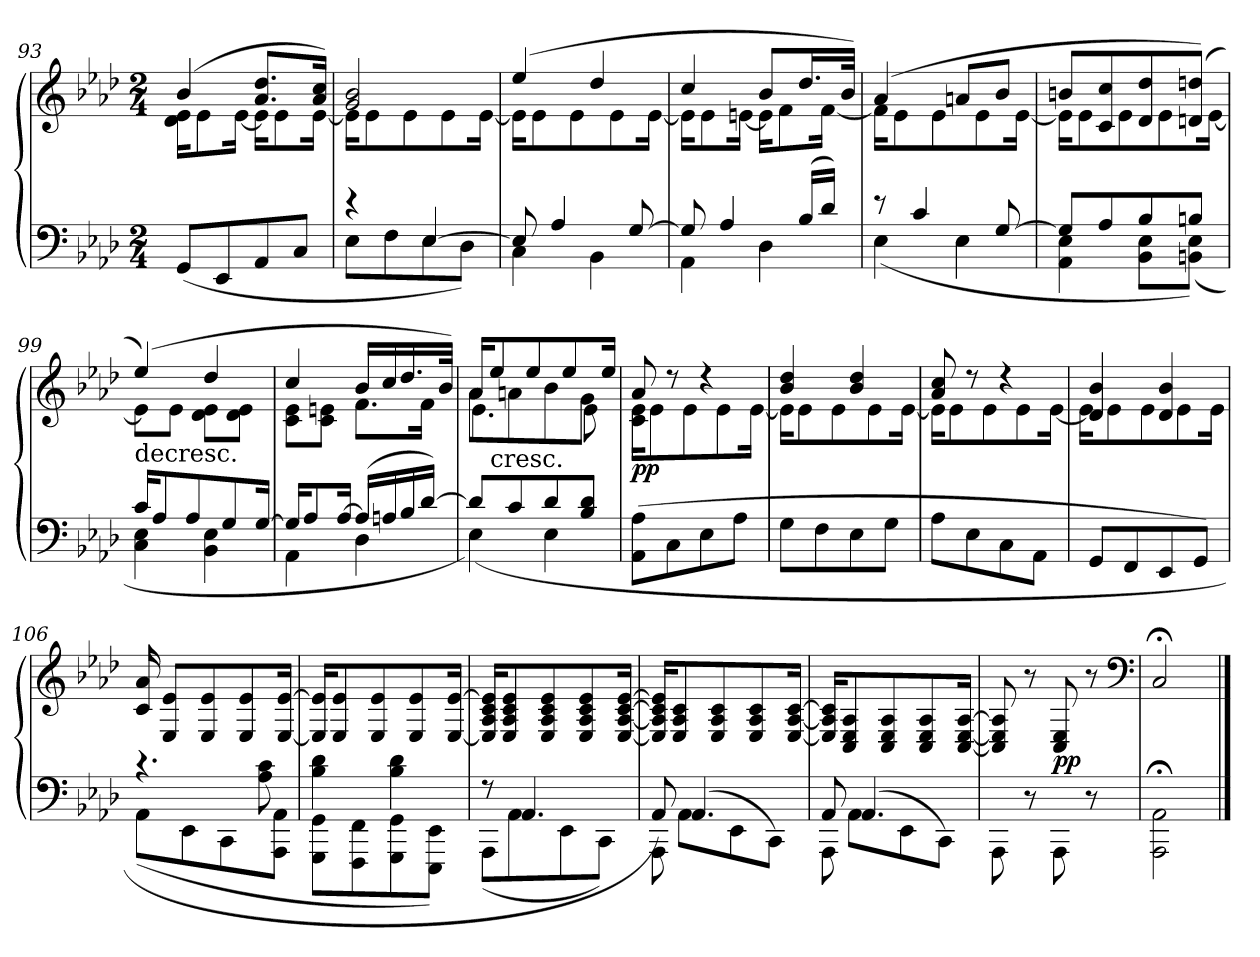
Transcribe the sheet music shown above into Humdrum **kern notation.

**kern	**kern	**dynam
*part1	*part1	*part1
*staff2	*staff1	*staff1/2
*clefF4	*clefG2	*
*k[b-e-a-d-]	*k[b-e-a-d-]	*
*A-:	*A-:	*
*M2/4	*M2/4	*
=93	=93	=93
*	*^	*
(8GG/L	(4b-/	16d-\ 16e-\KL	.
.	.	8e-\	.
8EE-/	.	.	.
.	.	[16e-\Jk	.
8AA-/	8.a-/ 8.dd-/L	16e-\KL]	.
.	.	8e-\	.
8C/J	.	.	.
.	16a-/ 16cc/Jk)	[16e-\Jk	.
=94	=94	=94	=94
*^	*	*	*
4r	8E-\L	2g/ 2b-/	16e-\KL]	.
.	.	.	8e-\	.
.	8F\	.	.	.
.	.	.	8e-\	.
[4E-/	8E-\	.	.	.
.	.	.	8e-\	.
.	8D-\J)	.	.	.
.	.	.	[16e-\Jk	.
=95	=95	=95	=95	=95
8E-/]	4C\	(4ee-/	16e-\KL]	.
.	.	.	8e-\	.
4A-/	.	.	.	.
.	.	.	8e-\	.
.	4BB-\	4dd-/	.	.
.	.	.	8e-\	.
[8G/	.	.	.	.
.	.	.	[16e-\Jk	.
=96	=96	=96	=96	=96
8G/]	4AA-\	4cc/	16e-\KL]	.
.	.	.	8e-\	.
4A-/	.	.	.	.
.	.	.	[16en\Jk	.
.	4D-\	8b-/L	16e\KL]	.
.	.	.	8f\	.
(16B-/LL	.	16.dd-/L	.	.
16d-/JJ)	.	.	[16f\Jk	.
.	.	32b-/JJk)	.	.
=97	=97	=97	=97	=97
8r	(4E-\	(4a-/	16f\KL]	.
.	.	.	8e-\	.
4c/	.	.	.	.
.	.	.	8e-\	.
.	4E-\	8an/L	.	.
.	.	.	8e-\	.
[8G/	.	8b-/J	.	.
.	.	.	[16e-\Jk	.
=98	=98	=98	=98	=98
8G/L]	4AA-\ 4E-\	8bn/L	16e-\KL]	.
.	.	.	8e-\	.
8A-/	.	8c/ 8cc/	.	.
.	.	.	8e-\	.
8B-/	8BB-\ 8E-\L	8d-/ 8dd-/	.	.
.	.	.	8e-\	.
8Bn/J	(8BBn\ 8E-\J)	(8dn/ 8ddn/J)	.	.
.	.	.	[16e-\Jk	.
=99	=99	=99	=99	=99
!	!	!LO:TX:c:t=decresc.	!	!
16c/KL	4C\ 4E-\	(4ee-/)	8e-\L]	.
8A-/	.	.	.	.
.	.	.	8e-\J	.
8A-/	.	.	.	.
.	4BB-\ 4E-\	4dd-/	8d-\ 8e-\L	.
8G/	.	.	.	.
.	.	.	8d-\ 8e-\J	.
[16G/Jk	.	.	.	.
=100	=100	=100	=100	=100
16G/KL]	4AA-\	4cc/	8c\ 8e-\L	.
8A-/	.	.	.	.
.	.	.	8c\ 8en\J	.
[16A-/Jk	.	.	.	.
(16A-/LL]	4D-\	16b-/LL	8.f\L	.
16An/	.	16cc/	.	.
16B-/	.	16.dd-/	.	.
[16d-/JJ)	.	.	16f\Jk	.
.	.	32b-/JJk)	.	.
=101	=101	=101	=101	=101
*	*	*	*^	*
8d-/L]	(4E-\)	16a-/KL	8a-\L	4.e-\	.
!	!	!LO:TX:c:t=cresc.	!	!	!
.	.	8ee-/	.	.	.
8c/	.	.	8an\	.	.
.	.	8ee-/	.	.	.
8d-/	4E-\	.	8b-\	.	.
.	.	8ee-/	.	.	.
8B-/ 8d-/J	.	.	8g\J	8e-\	.
.	.	16ee-/Jk	.	.	.
*v	*v	*	*	*	*
*	*	*v	*v	*
=102	=102	=102	=102
(8AA-\ 8A-\L	8a-/	16c\ 16e-\KL	pp
.	.	8e-\	.
8C\	8r	.	.
.	.	8e-\	.
8E-\	4r	.	.
.	.	8e-\	.
8A-\J	.	.	.
.	.	[16e-\Jk	.
=103	=103	=103	=103
8G\L	4b-/ 4dd-/	16e-\KL]	.
.	.	8e-\	.
8F\	.	.	.
.	.	8e-\	.
8E-\	4b-/ 4dd-/	.	.
.	.	8e-\	.
8G\J	.	.	.
.	.	[16e-\Jk	.
=104	=104	=104	=104
8A-\L	8a-/ 8cc/	16e-\KL]	.
.	.	8e-\	.
8E-\	8r	.	.
.	.	8e-\	.
8C\	4r	.	.
.	.	8e-\	.
8AA-\J	.	.	.
.	.	[16e-\Jk	.
=105	=105	=105	=105
8GG/L	4d-/ 4b-/	16e-\KL]	.
.	.	8e-\	.
8FF/	.	.	.
.	.	8e-\	.
8EE-/	4d-/ 4b-/	.	.
.	.	8e-\	.
8GG/J)	.	.	.
.	.	16e-\Jk	.
*	*v	*v	*
=106	=106	=106
*^	*	*
4.r	(8AA-\L	16c/ 16a-/	.
.	.	8E-/ 8e-/L	.
.	8EE-\	.	.
.	.	8E-/ 8e-/	.
.	8CC\	.	.
.	.	8E-/ 8e-/	.
8A-\ 8c\	8AAA-\ 8AA-\J	.	.
.	.	[16E-/ [16e-/Jk	.
=107	=107	=107	=107
4B-\ 4d-\	8GGG\ 8GG\L	16E-]/ 16e-]/KL	.
.	.	8E-/ 8e-/	.
.	8FFF\ 8FF\	.	.
.	.	8E-/ 8e-/	.
4B-\ 4d-\	8GGG\ 8GG\	.	.
.	.	8E-/ 8e-/	.
.	8EEE-\ 8EE-\J)	.	.
.	.	[16E-/ [16e-/Jk	.
=108	=108	=108	=108
8r	(8AAA-\L	16E-]/ 16A-/ 16c/ 16e-]/KL	.
.	.	8E-/ 8A-/ 8c/ 8e-/	.
4.AA-/	8AA-\	.	.
.	.	8E-/ 8A-/ 8c/ 8e-/	.
.	8EE-\	.	.
.	.	8E-/ 8A-/ 8c/ 8e-/	.
.	8CC\J)	.	.
.	.	[16E-/ [16A-/ [16c/ [16e-/Jk	.
=109	=109	=109	=109
8AA-/)	8AAA-\	16E-]/ 16A-]/ 16c]/ 16e-]/KL	.
.	.	8E-/ 8A-/ 8c/	.
(4.AA-/	8AA-\L	.	.
.	.	8E-/ 8A-/ 8c/	.
.	8EE-\	.	.
.	.	8E-/ 8A-/ 8c/	.
.	8CC\J)	.	.
.	.	[16E-/ [16A-/ [16c/Jk	.
=110	=110	=110	=110
8AA-/	8AAA-\	16E-]/ 16A-]/ 16c]/KL	.
.	.	8C/ 8E-/ 8A-/	.
(4.AA-/	8AA-\L	.	.
.	.	8C/ 8E-/ 8A-/	.
.	8EE-\	.	.
.	.	8C/ 8E-/ 8A-/	.
.	8CC\J)	.	.
.	.	[16C/ [16E-/ [16A-/Jk	.
*v	*v	*	*
=111	=111	=111
8AAA-\	8C]/ 8E-]/ 8A-]/	.
8r	8r	.
8AAA-\	8C/ 8E-/	pp
8r	8r	.
*	*clefF4	*
=112	=112	=112
2AAA-;<\ 2AA-;<\	2C;</	.
==	==	==
*-	*-	*-
